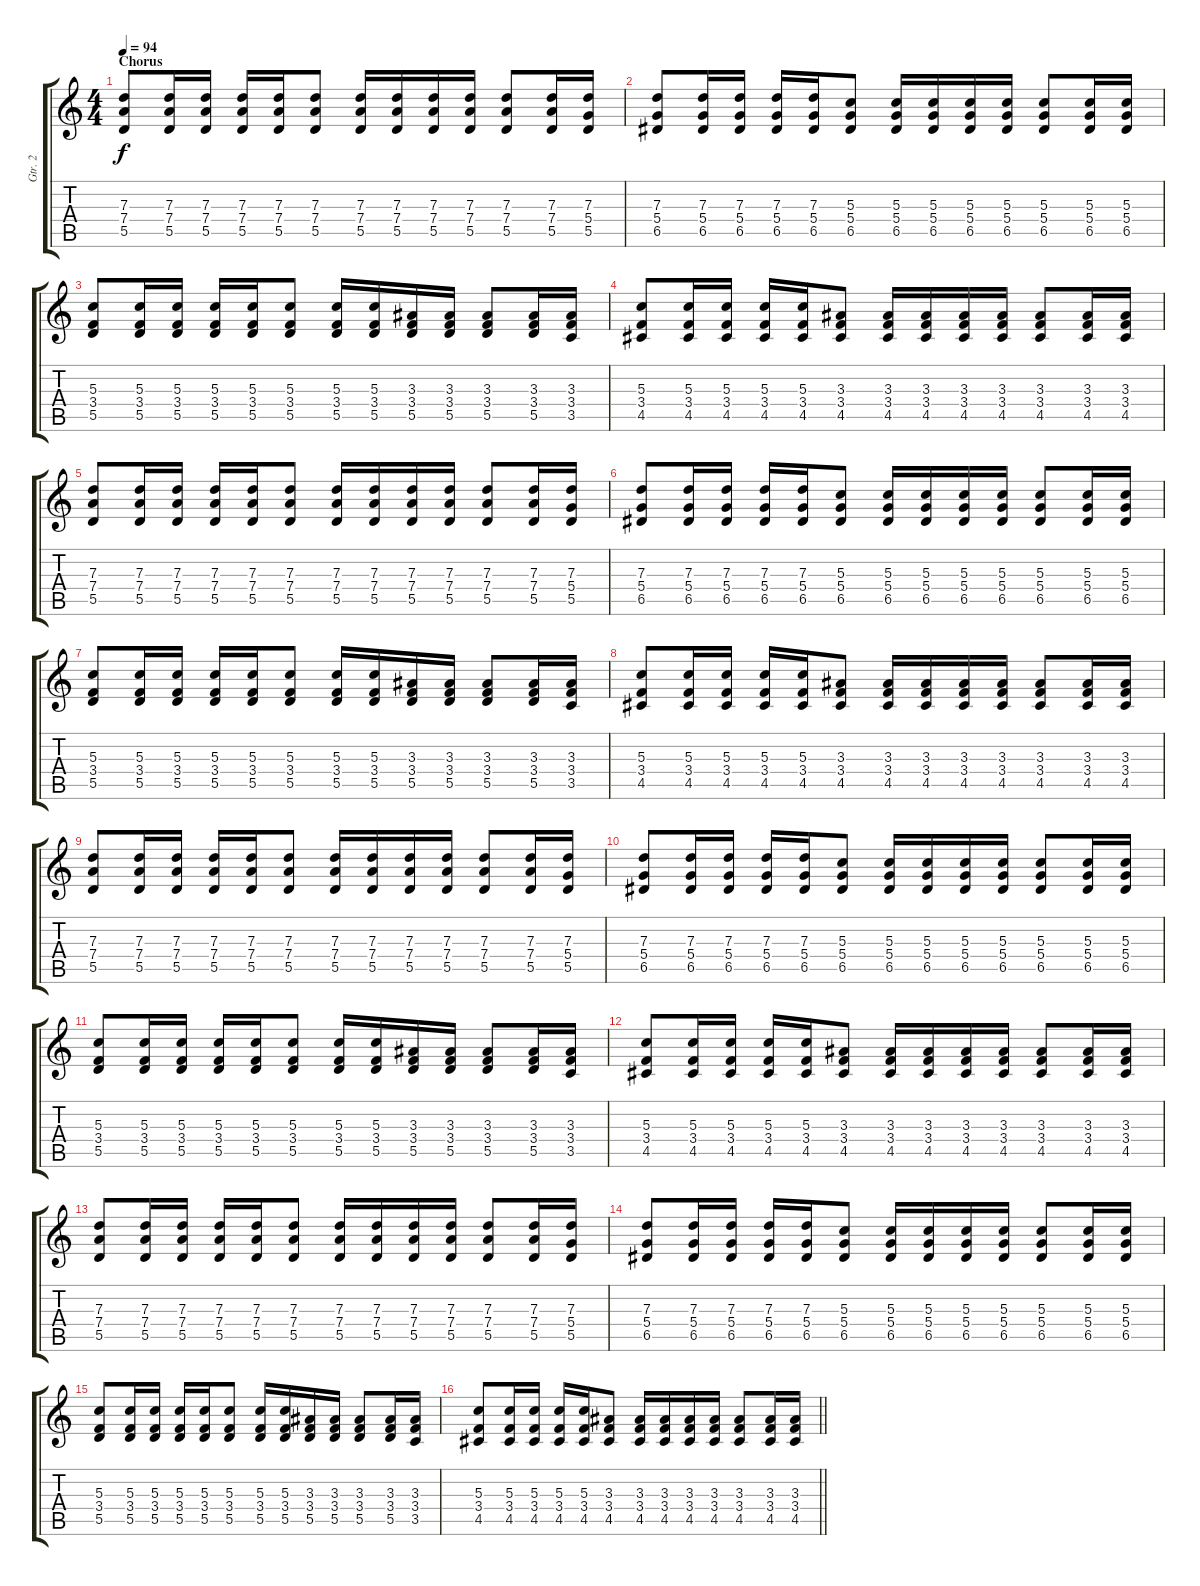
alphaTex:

\track ("Gtr. 2" "Gtr. 2") {instrument acousticguitarsteel}
\staff {score tabs}
\tuning (E4 B3 G3 D3 A2 E2) {hide}
\ts (4 4)
\section ("" "Chorus")
\tempo 94
\clef g2
\ks c
(7.3 7.4 5.5).8{dy f} (7.3 7.4 5.5).16 (7.3 7.4 5.5).16 (7.3 7.4 5.5).16 (7.3 7.4 5.5).16 (7.3 7.4 5.5).8 (7.3 7.4 5.5).16 (7.3 7.4 5.5).16 (7.3 7.4 5.5).16 (7.3 7.4 5.5).16 (7.3 7.4 5.5).8 (7.3 7.4 5.5).16 (7.3 5.4 5.5).16 |
(7.3 5.4 6.5).8 (7.3 5.4 6.5).16 (7.3 5.4 6.5).16 (7.3 5.4 6.5).16 (7.3 5.4 6.5).16 (5.3 5.4 6.5).8 (5.3 5.4 6.5).16 (5.3 5.4 6.5).16 (5.3 5.4 6.5).16 (5.3 5.4 6.5).16 (5.3 5.4 6.5).8 (5.3 5.4 6.5).16 (5.3 5.4 6.5).16 |
(5.3 3.4 5.5).8 (5.3 3.4 5.5).16 (5.3 3.4 5.5).16 (5.3 3.4 5.5).16 (5.3 3.4 5.5).16 (5.3 3.4 5.5).8 (5.3 3.4 5.5).16 (5.3 3.4 5.5).16 (3.3 3.4 5.5).16 (3.3 3.4 5.5).16 (3.3 3.4 5.5).8 (3.3 3.4 5.5).16 (3.3 3.4 3.5).16 |
(5.3 3.4 4.5).8 (5.3 3.4 4.5).16 (5.3 3.4 4.5).16 (5.3 3.4 4.5).16 (5.3 3.4 4.5).16 (3.3 3.4 4.5).8 (3.3 3.4 4.5).16 (3.3 3.4 4.5).16 (3.3 3.4 4.5).16 (3.3 3.4 4.5).16 (3.3 3.4 4.5).8 (3.3 3.4 4.5).16 (3.3 3.4 4.5).16 |
(7.3 7.4 5.5).8 (7.3 7.4 5.5).16 (7.3 7.4 5.5).16 (7.3 7.4 5.5).16 (7.3 7.4 5.5).16 (7.3 7.4 5.5).8 (7.3 7.4 5.5).16 (7.3 7.4 5.5).16 (7.3 7.4 5.5).16 (7.3 7.4 5.5).16 (7.3 7.4 5.5).8 (7.3 7.4 5.5).16 (7.3 5.4 5.5).16 |
(7.3 5.4 6.5).8 (7.3 5.4 6.5).16 (7.3 5.4 6.5).16 (7.3 5.4 6.5).16 (7.3 5.4 6.5).16 (5.3 5.4 6.5).8 (5.3 5.4 6.5).16 (5.3 5.4 6.5).16 (5.3 5.4 6.5).16 (5.3 5.4 6.5).16 (5.3 5.4 6.5).8 (5.3 5.4 6.5).16 (5.3 5.4 6.5).16 |
(5.3 3.4 5.5).8 (5.3 3.4 5.5).16 (5.3 3.4 5.5).16 (5.3 3.4 5.5).16 (5.3 3.4 5.5).16 (5.3 3.4 5.5).8 (5.3 3.4 5.5).16 (5.3 3.4 5.5).16 (3.3 3.4 5.5).16 (3.3 3.4 5.5).16 (3.3 3.4 5.5).8 (3.3 3.4 5.5).16 (3.3 3.4 3.5).16 |
(5.3 3.4 4.5).8 (5.3 3.4 4.5).16 (5.3 3.4 4.5).16 (5.3 3.4 4.5).16 (5.3 3.4 4.5).16 (3.3 3.4 4.5).8 (3.3 3.4 4.5).16 (3.3 3.4 4.5).16 (3.3 3.4 4.5).16 (3.3 3.4 4.5).16 (3.3 3.4 4.5).8 (3.3 3.4 4.5).16 (3.3 3.4 4.5).16 |
(7.3 7.4 5.5).8 (7.3 7.4 5.5).16 (7.3 7.4 5.5).16 (7.3 7.4 5.5).16 (7.3 7.4 5.5).16 (7.3 7.4 5.5).8 (7.3 7.4 5.5).16 (7.3 7.4 5.5).16 (7.3 7.4 5.5).16 (7.3 7.4 5.5).16 (7.3 7.4 5.5).8 (7.3 7.4 5.5).16 (7.3 5.4 5.5).16 |
(7.3 5.4 6.5).8 (7.3 5.4 6.5).16 (7.3 5.4 6.5).16 (7.3 5.4 6.5).16 (7.3 5.4 6.5).16 (5.3 5.4 6.5).8 (5.3 5.4 6.5).16 (5.3 5.4 6.5).16 (5.3 5.4 6.5).16 (5.3 5.4 6.5).16 (5.3 5.4 6.5).8 (5.3 5.4 6.5).16 (5.3 5.4 6.5).16 |
(5.3 3.4 5.5).8 (5.3 3.4 5.5).16 (5.3 3.4 5.5).16 (5.3 3.4 5.5).16 (5.3 3.4 5.5).16 (5.3 3.4 5.5).8 (5.3 3.4 5.5).16 (5.3 3.4 5.5).16 (3.3 3.4 5.5).16 (3.3 3.4 5.5).16 (3.3 3.4 5.5).8 (3.3 3.4 5.5).16 (3.3 3.4 3.5).16 |
(5.3 3.4 4.5).8 (5.3 3.4 4.5).16 (5.3 3.4 4.5).16 (5.3 3.4 4.5).16 (5.3 3.4 4.5).16 (3.3 3.4 4.5).8 (3.3 3.4 4.5).16 (3.3 3.4 4.5).16 (3.3 3.4 4.5).16 (3.3 3.4 4.5).16 (3.3 3.4 4.5).8 (3.3 3.4 4.5).16 (3.3 3.4 4.5).16 |
(7.3 7.4 5.5).8 (7.3 7.4 5.5).16 (7.3 7.4 5.5).16 (7.3 7.4 5.5).16 (7.3 7.4 5.5).16 (7.3 7.4 5.5).8 (7.3 7.4 5.5).16 (7.3 7.4 5.5).16 (7.3 7.4 5.5).16 (7.3 7.4 5.5).16 (7.3 7.4 5.5).8 (7.3 7.4 5.5).16 (7.3 5.4 5.5).16 |
(7.3 5.4 6.5).8 (7.3 5.4 6.5).16 (7.3 5.4 6.5).16 (7.3 5.4 6.5).16 (7.3 5.4 6.5).16 (5.3 5.4 6.5).8 (5.3 5.4 6.5).16 (5.3 5.4 6.5).16 (5.3 5.4 6.5).16 (5.3 5.4 6.5).16 (5.3 5.4 6.5).8 (5.3 5.4 6.5).16 (5.3 5.4 6.5).16 |
(5.3 3.4 5.5).8 (5.3 3.4 5.5).16 (5.3 3.4 5.5).16 (5.3 3.4 5.5).16 (5.3 3.4 5.5).16 (5.3 3.4 5.5).8 (5.3 3.4 5.5).16 (5.3 3.4 5.5).16 (3.3 3.4 5.5).16 (3.3 3.4 5.5).16 (3.3 3.4 5.5).8 (3.3 3.4 5.5).16 (3.3 3.4 3.5).16 |
\barLineRight lightlight
(5.3 3.4 4.5).8 (5.3 3.4 4.5).16 (5.3 3.4 4.5).16 (5.3 3.4 4.5).16 (5.3 3.4 4.5).16 (3.3 3.4 4.5).8 (3.3 3.4 4.5).16 (3.3 3.4 4.5).16 (3.3 3.4 4.5).16 (3.3 3.4 4.5).16 (3.3 3.4 4.5).8 (3.3 3.4 4.5).16 (3.3 3.4 4.5).16
